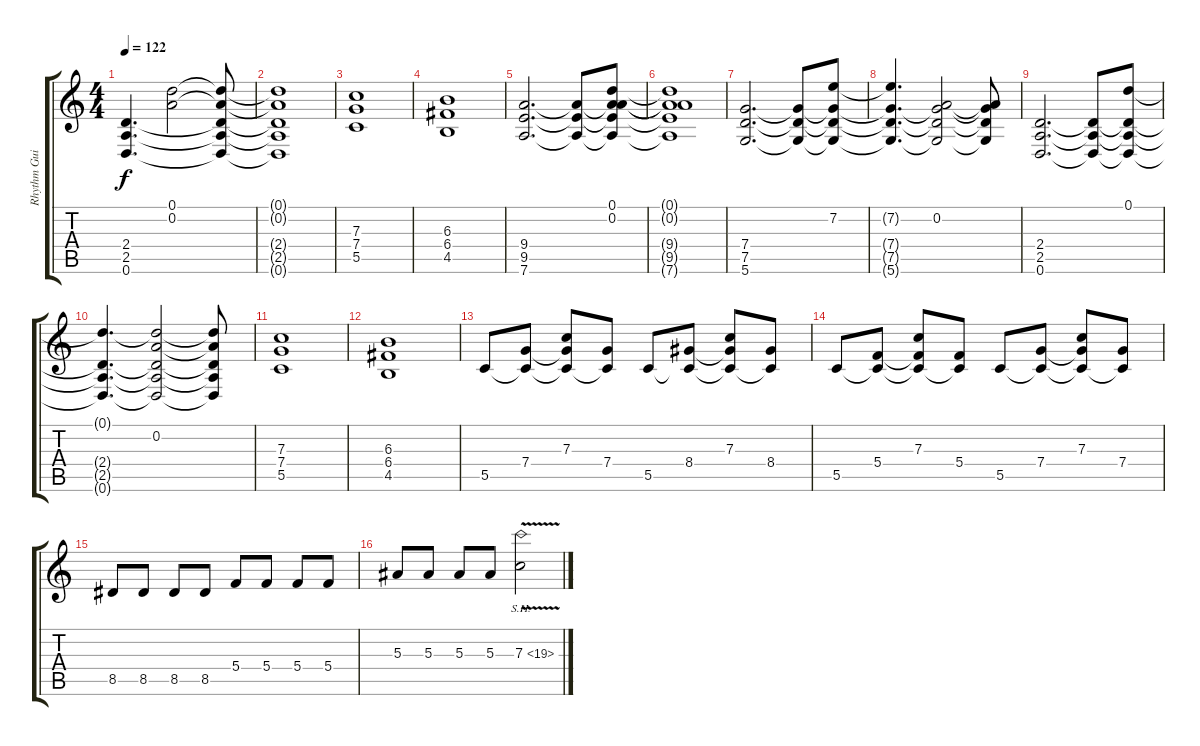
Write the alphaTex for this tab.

\track ("Rhythm Guitar" "Rhythm Gui") {instrument acousticguitarsteel}
\staff {score tabs}
\tuning (D4 A3 F3 C3 G2 D2) {hide}
\ts (4 4)
\tempo 122
\clef g2
\ks c
(2.4 2.5 0.6).4{d dy f} (0.1 0.2).2 (0.1{t} 0.2{t} 2.4{t} 2.5{t} 0.6{t}).8 |
(0.1{t} 0.2{t} 2.4{t} 2.5{t} 0.6{t}).1 |
(7.3 7.4 5.5).1 |
(6.3 6.4 4.5).1 |
(9.4 9.5 7.6).2{d} (9.4{t} 9.5{t} 7.6{t}).8 (0.1 0.2 9.4{t} 9.5{t} 7.6{t}).8 |
(0.1{t} 0.2{t} 9.4{t} 9.5{t} 7.6{t}).1 |
(7.4 7.5 5.6).2{d} (7.4{t} 7.5{t} 5.6{t}).8 (7.2 7.4{t} 7.5{t} 5.6{t}).8 |
(7.2{t} 7.4{t} 7.5{t} 5.6{t}).4{d} (0.2 7.4{t} 7.5{t} 5.6{t}).2 (0.2{t} 7.4{t} 7.5{t} 5.6{t}).8 |
(2.4 2.5 0.6).2{d} (2.4{t} 2.5{t} 0.6{t}).8 (0.1 2.4{t} 2.5{t} 0.6{t}).8 |
(0.1{t} 2.4{t} 2.5{t} 0.6{t}).4{d} (0.1{t} 0.2 2.4{t} 2.5{t} 0.6{t}).2 (0.1{t} 0.2{t} 2.4{t} 2.5{t} 0.6{t}).8 |
(7.3 7.4 5.5).1 |
(6.3 6.4 4.5).1 |
5.5.8 (7.4 5.5{t}).8 (7.3 7.4{t} 5.5{t}).8 (7.4 5.5{t}).8 5.5.8 (8.4 5.5{t}).8 (7.3 8.4{t} 5.5{t}).8 (8.4 5.5{t}).8 |
5.5.8 (5.4 5.5{t}).8 (7.3 5.4{t} 5.5{t}).8 (5.4 5.5{t}).8 5.5.8 (7.4 5.5{t}).8 (7.3 7.4{t} 5.5{t}).8 (7.4 5.5{t}).8 |
8.5.8 8.5.8 8.5.8 8.5.8 5.4.8 5.4.8 5.4.8 5.4.8 |
5.3.8 5.3.8 5.3.8 5.3.8 7.3{sh 12 v}.2
